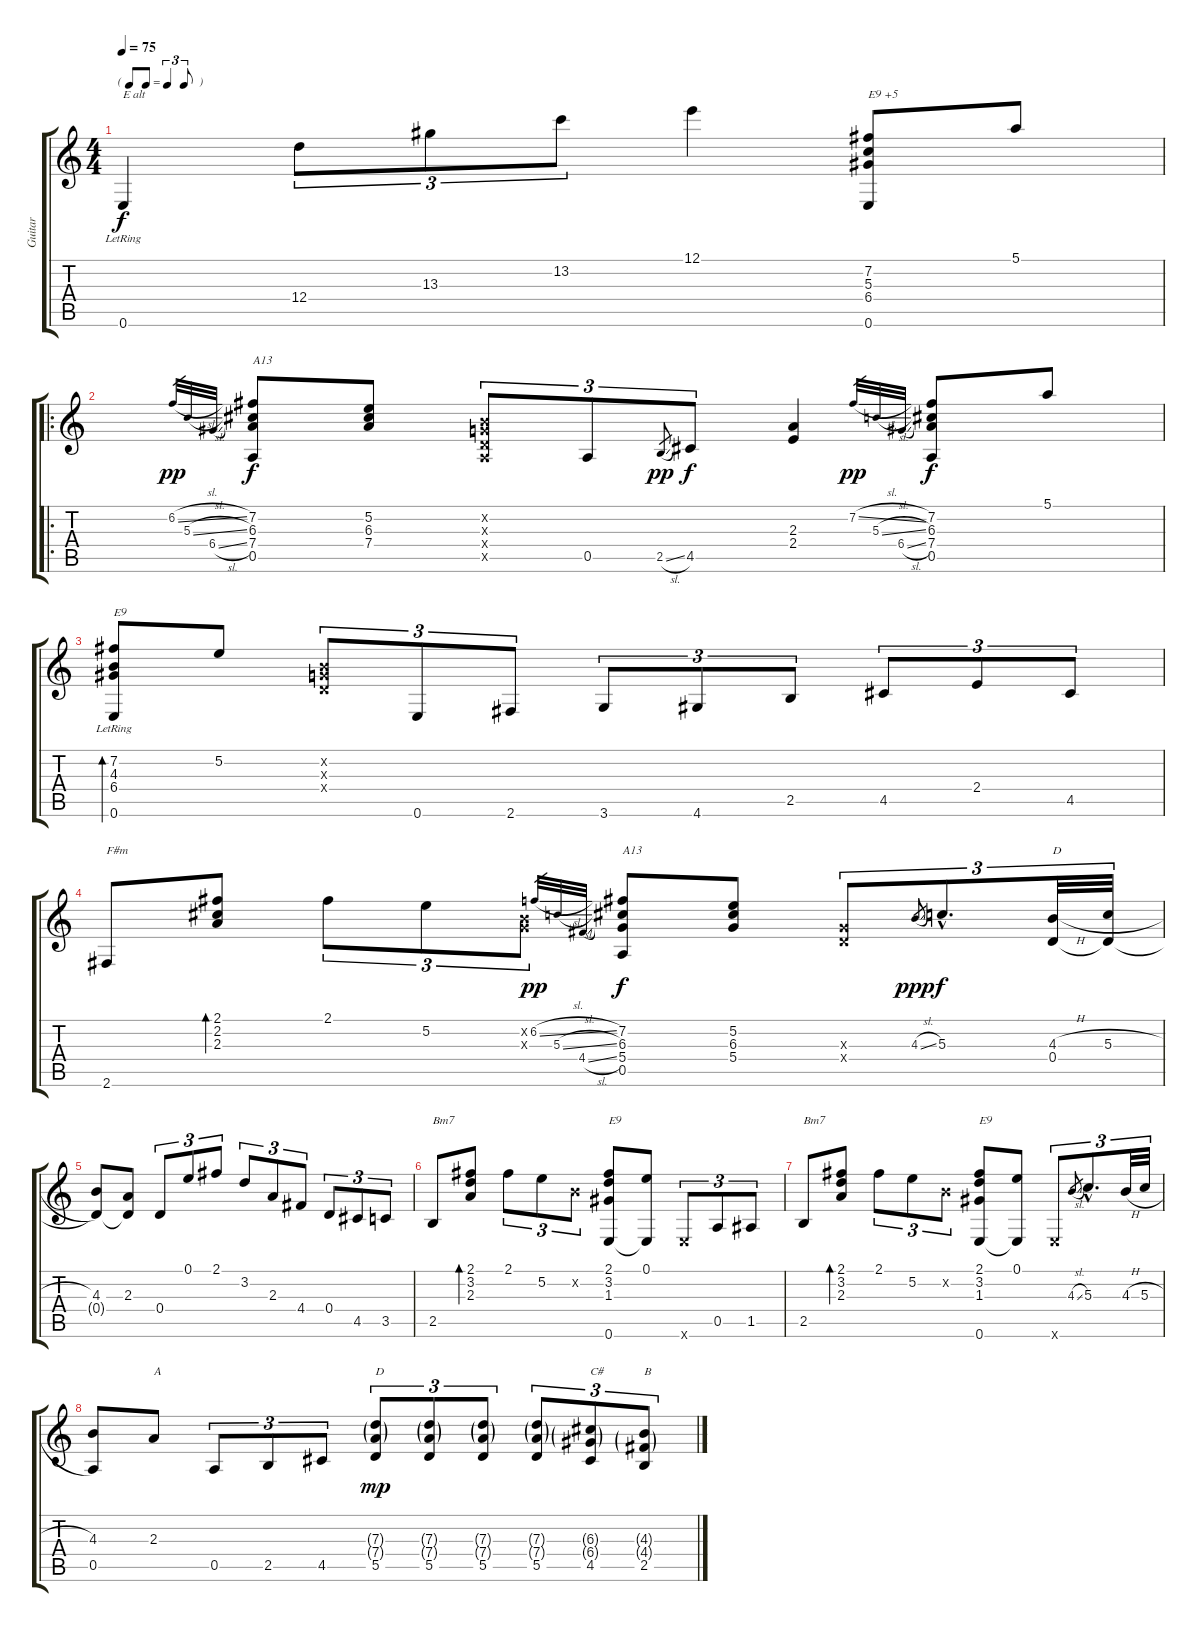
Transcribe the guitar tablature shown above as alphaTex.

\track ("Guitar" "Guitar") {instrument acousticguitarnylon}
\staff {score tabs}
\tuning (E4 B3 G3 D3 A2 E2) {hide}
\ts (4 4)
\tf triplet8th
\tempo 75
\clef g2
\ks c
0.6{lr}.4{txt "E alt" dy f instrument acousticguitarnylon} 12.4.8{tu (3 2)} 13.3.8{tu (3 2)} 13.2.8{tu (3 2)} 12.1.4 (7.2 5.3 6.4 0.6).8{txt "E9 +5"} 5.1.8 |
\ro
6.2{sl}.32{gr dy pp} 5.3{sl}.32{gr} 6.4{sl}.32{gr} (7.2 6.3 7.4 0.5).8{txt "A13" dy f} (5.2 6.3 7.4).8 (0.2{x} 0.3{x} 0.4{x} 0.5{x}).8{tu (3 2)} 0.5.8{tu (3 2)} 2.5{sl}.8{gr dy pp} 4.5.8{tu (3 2) dy f} (2.3 2.4).4 7.2{sl}.32{gr dy pp} 5.3{sl}.32{gr} 6.4{sl}.32{gr} (7.2 6.3 7.4 0.5).8{dy f} 5.1.8 |
(7.2 4.3 6.4 0.6{lr}).8{bd 120 txt "E9"} 5.2.8 (0.2{x} 0.3{x} 0.4{x}).8{tu (3 2)} 0.6.8{tu (3 2)} 2.6.8{tu (3 2)} 3.6.8{tu (3 2)} 4.6.8{tu (3 2)} 2.5.8{tu (3 2)} 4.5.8{tu (3 2)} 2.4.8{tu (3 2)} 4.5.8{tu (3 2)} |
2.6.8{txt "F#m"} (2.1 2.2 2.3).8{bd 120} 2.1.8{tu (3 2)} 5.2.8{tu (3 2)} (0.2{x} 0.3{x}).8{tu (3 2)} 6.2{sl}.32{gr dy pp} 5.3{sl}.32{gr} 4.4{sl}.32{gr} (7.2 6.3 5.4 0.5).8{txt "A13" dy f} (5.2 6.3 5.4).8 (0.3{x} 0.4{x}).8{tu (3 2)} 4.3{sl}.8{gr dy ppp} 5.3{hac}.8{d tu (3 2) dy f} (4.3{h} 0.4).32{tu (3 2) txt "D"} (5.3{h} 0.4{t}).32{tu (3 2)} |
(4.3 0.4{t}).8 (2.3 0.4{t}).8 0.4.8{tu (3 2)} 0.1.8{tu (3 2)} 2.1.8{tu (3 2)} 3.2.8{tu (3 2)} 2.3.8{tu (3 2)} 4.4.8{tu (3 2)} 0.4.8{tu (3 2)} 4.5.8{tu (3 2)} 3.5.8{tu (3 2)} |
2.5.8{txt "Bm7"} (2.1 3.2 2.3).8{bd 120} 2.1.8{tu (3 2)} 5.2.8{tu (3 2)} 0.2{x}.8{tu (3 2)} (2.1 3.2 1.3 0.6).8{txt "E9"} (0.1 0.6{t}).8 0.6{x}.8{tu (3 2)} 0.5.8{tu (3 2)} 1.5.8{tu (3 2)} |
2.5.8{txt "Bm7"} (2.1 3.2 2.3).8{bd 120} 2.1.8{tu (3 2)} 5.2.8{tu (3 2)} 0.2{x}.8{tu (3 2)} (2.1 3.2 1.3 0.6).8{txt "E9"} (0.1 0.6{t}).8 0.6{x}.8{tu (3 2)} 4.3{sl}.8{gr} 5.3{hac}.8{d tu (3 2)} 4.3{h}.32{tu (3 2)} 5.3{h}.32{tu (3 2)} |
(4.3 0.5).8 2.3.8{txt "A"} 0.5.8{tu (3 2)} 2.5.8{tu (3 2)} 4.5.8{tu (3 2)} (7.3{g} 7.4{g} 5.5).8{tu (3 2) txt "D" dy mp} (7.3{g} 7.4{g} 5.5).8{tu (3 2)} (7.3{g} 7.4{g} 5.5).8{tu (3 2)} (7.3{g} 7.4{g} 5.5).8{tu (3 2)} (6.3{g} 6.4{g} 4.5).8{tu (3 2) txt "C#"} (4.3{g} 4.4{g} 2.5).8{tu (3 2) txt "B"}
